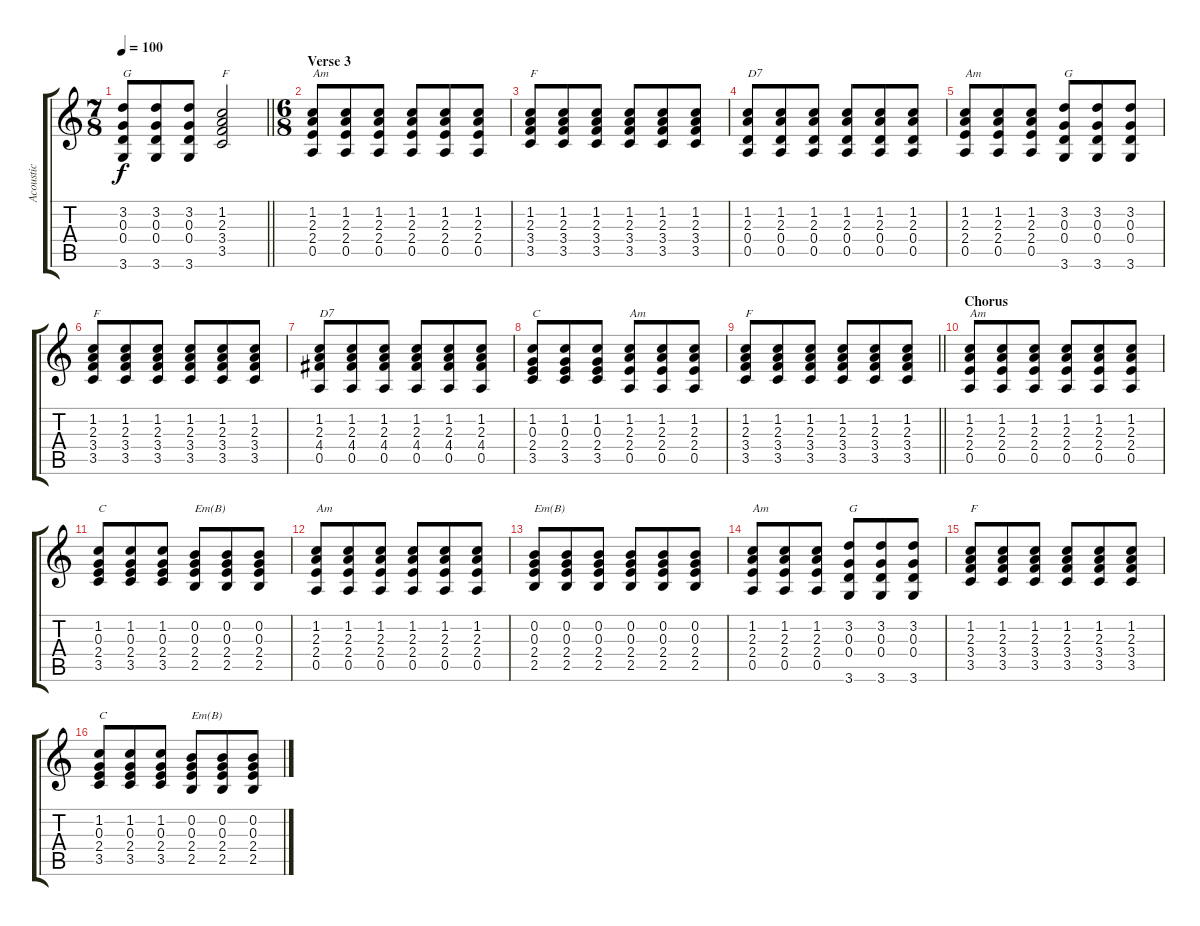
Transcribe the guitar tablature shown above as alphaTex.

\track ("Acoustic" "Acoustic") {instrument acousticguitarsteel}
\staff {score tabs}
\tuning (E4 B3 G3 D3 A2 E2) {hide}
\ts (7 8)
\tempo 100
\clef g2
\barLineRight lightlight
\ks c
(3.2 0.3 0.4 3.6).8{txt "G" dy f} (3.2 0.3 0.4 3.6).8 (3.2 0.3 0.4 3.6).8 (1.2 2.3 3.4 3.5).2{txt "F"} |
\ts (6 8)
\section ("" "Verse 3")
(1.2 2.3 2.4 0.5).8{txt "Am"} (1.2 2.3 2.4 0.5).8 (1.2 2.3 2.4 0.5).8 (1.2 2.3 2.4 0.5).8 (1.2 2.3 2.4 0.5).8 (1.2 2.3 2.4 0.5).8 |
(1.2 2.3 3.4 3.5).8{txt "F"} (1.2 2.3 3.4 3.5).8 (1.2 2.3 3.4 3.5).8 (1.2 2.3 3.4 3.5).8 (1.2 2.3 3.4 3.5).8 (1.2 2.3 3.4 3.5).8 |
(1.2 2.3 0.4 0.5).8{txt "D7"} (1.2 2.3 0.4 0.5).8 (1.2 2.3 0.4 0.5).8 (1.2 2.3 0.4 0.5).8 (1.2 2.3 0.4 0.5).8 (1.2 2.3 0.4 0.5).8 |
(1.2 2.3 2.4 0.5).8{txt "Am"} (1.2 2.3 2.4 0.5).8 (1.2 2.3 2.4 0.5).8 (3.2 0.3 0.4 3.6).8{txt "G"} (3.2 0.3 0.4 3.6).8 (3.2 0.3 0.4 3.6).8 |
(1.2 2.3 3.4 3.5).8{txt "F"} (1.2 2.3 3.4 3.5).8 (1.2 2.3 3.4 3.5).8 (1.2 2.3 3.4 3.5).8 (1.2 2.3 3.4 3.5).8 (1.2 2.3 3.4 3.5).8 |
(1.2 2.3 4.4 0.5).8{txt "D7"} (1.2 2.3 4.4 0.5).8 (1.2 2.3 4.4 0.5).8 (1.2 2.3 4.4 0.5).8 (1.2 2.3 4.4 0.5).8 (1.2 2.3 4.4 0.5).8 |
(1.2 0.3 2.4 3.5).8{txt "C"} (1.2 0.3 2.4 3.5).8 (1.2 0.3 2.4 3.5).8 (1.2 2.3 2.4 0.5).8{txt "Am"} (1.2 2.3 2.4 0.5).8 (1.2 2.3 2.4 0.5).8 |
\barLineRight lightlight
(1.2 2.3 3.4 3.5).8{txt "F"} (1.2 2.3 3.4 3.5).8 (1.2 2.3 3.4 3.5).8 (1.2 2.3 3.4 3.5).8 (1.2 2.3 3.4 3.5).8 (1.2 2.3 3.4 3.5).8 |
\section ("" "Chorus")
(1.2 2.3 2.4 0.5).8{txt "Am"} (1.2 2.3 2.4 0.5).8 (1.2 2.3 2.4 0.5).8 (1.2 2.3 2.4 0.5).8 (1.2 2.3 2.4 0.5).8 (1.2 2.3 2.4 0.5).8 |
(1.2 0.3 2.4 3.5).8{txt "C"} (1.2 0.3 2.4 3.5).8 (1.2 0.3 2.4 3.5).8 (0.2 0.3 2.4 2.5).8{txt "Em(B)"} (0.2 0.3 2.4 2.5).8 (0.2 0.3 2.4 2.5).8 |
(1.2 2.3 2.4 0.5).8{txt "Am"} (1.2 2.3 2.4 0.5).8 (1.2 2.3 2.4 0.5).8 (1.2 2.3 2.4 0.5).8 (1.2 2.3 2.4 0.5).8 (1.2 2.3 2.4 0.5).8 |
(0.2 0.3 2.4 2.5).8{txt "Em(B)"} (0.2 0.3 2.4 2.5).8 (0.2 0.3 2.4 2.5).8 (0.2 0.3 2.4 2.5).8 (0.2 0.3 2.4 2.5).8 (0.2 0.3 2.4 2.5).8 |
(1.2 2.3 2.4 0.5).8{txt "Am"} (1.2 2.3 2.4 0.5).8 (1.2 2.3 2.4 0.5).8 (3.2 0.3 0.4 3.6).8{txt "G"} (3.2 0.3 0.4 3.6).8 (3.2 0.3 0.4 3.6).8 |
(1.2 2.3 3.4 3.5).8{txt "F"} (1.2 2.3 3.4 3.5).8 (1.2 2.3 3.4 3.5).8 (1.2 2.3 3.4 3.5).8 (1.2 2.3 3.4 3.5).8 (1.2 2.3 3.4 3.5).8 |
(1.2 0.3 2.4 3.5).8{txt "C"} (1.2 0.3 2.4 3.5).8 (1.2 0.3 2.4 3.5).8 (0.2 0.3 2.4 2.5).8{txt "Em(B)"} (0.2 0.3 2.4 2.5).8 (0.2 0.3 2.4 2.5).8
